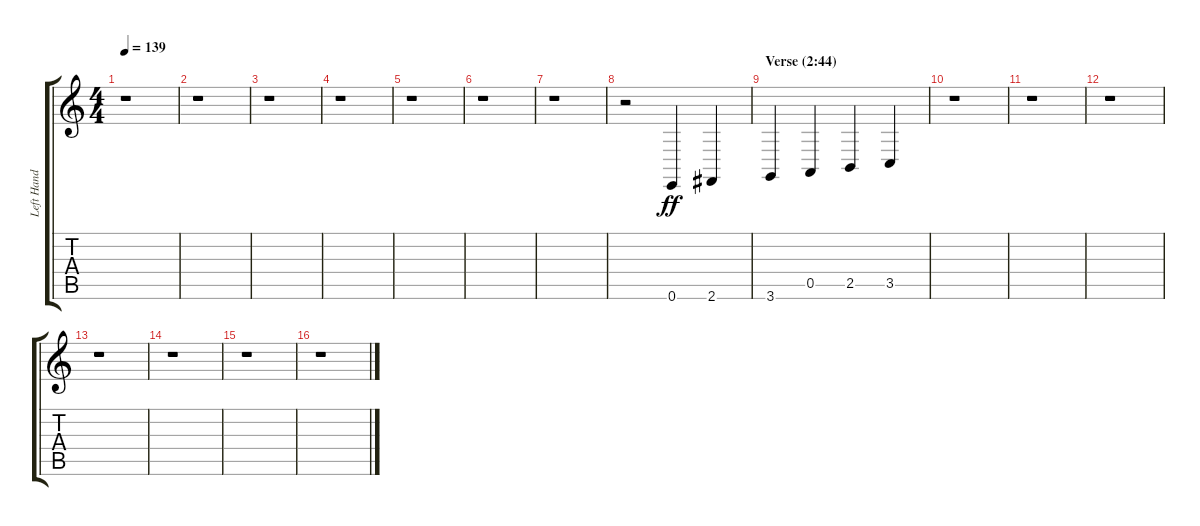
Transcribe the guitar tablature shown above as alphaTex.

\track ("Left Hand" "Left Hand") {instrument brightacousticpiano}
\staff {score tabs}
\tuning (E4 B3 G3 D3 A2 E2) {hide}
\ts (4 4)
\tempo 139
\clef g2
\ks c
r.1{dy ff} |
r.1 |
r.1 |
r.1 |
r.1 |
r.1 |
r.1 |
r.2 0.6.4 2.6.4 |
\section ("" "Verse (2:44)")
3.6.4 0.5.4 2.5.4 3.5.4 |
r.1 |
r.1 |
r.1 |
r.1 |
r.1 |
r.1 |
r.1
